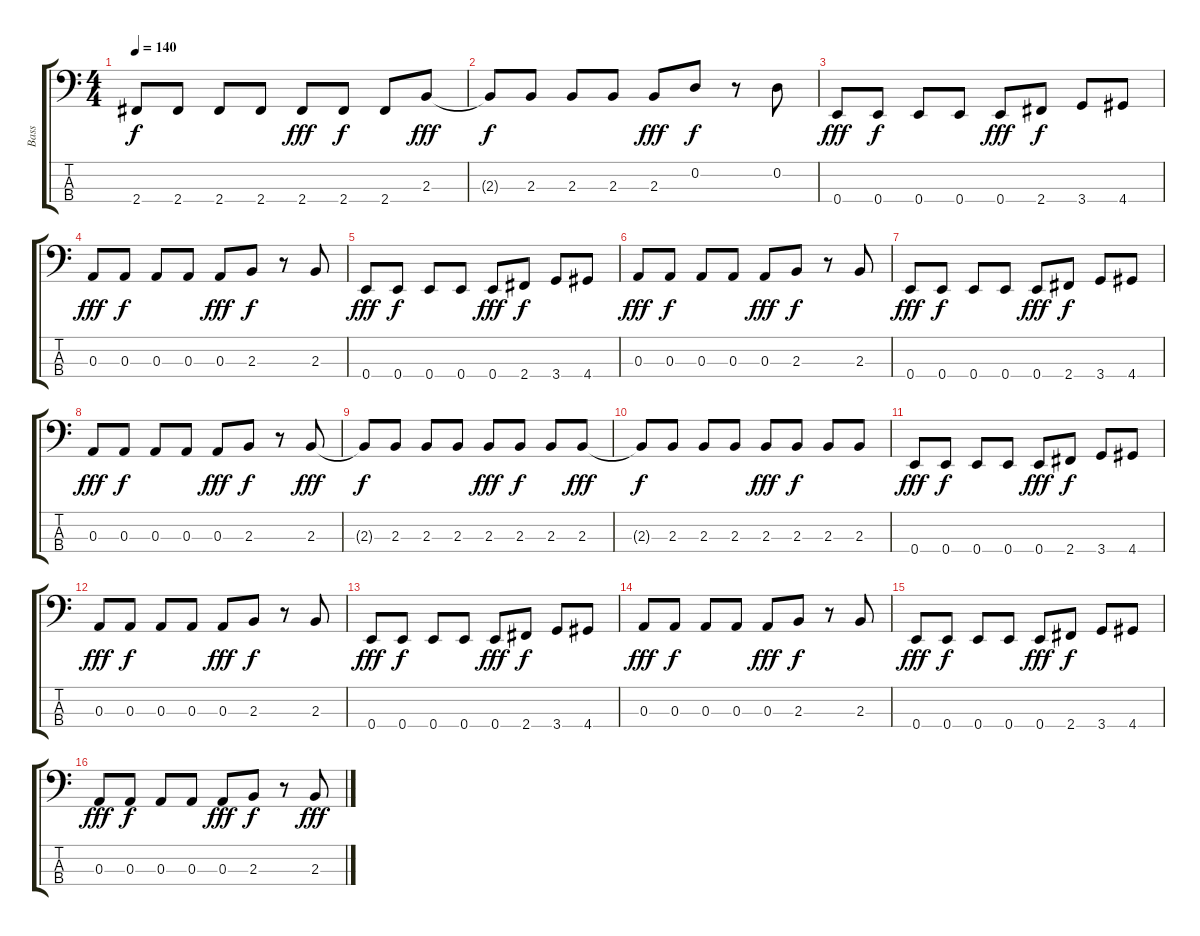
\track ("Bass" "Bass") {instrument electricbasspick}
\staff {score tabs}
\tuning (G2 D2 A1 E1) {hide}
\ts (4 4)
\tempo 140
\clef f4
\ks c
2.4{t}.8{dy f} 2.4.8 2.4.8 2.4.8 2.4.8{dy fff} 2.4.8{dy f} 2.4.8 2.3.8{dy fff} |
2.3{t}.8{dy f} 2.3.8 2.3.8 2.3.8 2.3.8{dy fff} 0.2.8{dy f} r.8 0.2.8 |
0.4.8{dy fff} 0.4.8{dy f} 0.4.8 0.4.8 0.4.8{dy fff} 2.4.8{dy f} 3.4.8 4.4.8 |
0.3.8{dy fff} 0.3.8{dy f} 0.3.8 0.3.8 0.3.8{dy fff} 2.3.8{dy f} r.8 2.3.8 |
0.4.8{dy fff} 0.4.8{dy f} 0.4.8 0.4.8 0.4.8{dy fff} 2.4.8{dy f} 3.4.8 4.4.8 |
0.3.8{dy fff} 0.3.8{dy f} 0.3.8 0.3.8 0.3.8{dy fff} 2.3.8{dy f} r.8 2.3.8 |
0.4.8{dy fff} 0.4.8{dy f} 0.4.8 0.4.8 0.4.8{dy fff} 2.4.8{dy f} 3.4.8 4.4.8 |
0.3.8{dy fff} 0.3.8{dy f} 0.3.8 0.3.8 0.3.8{dy fff} 2.3.8{dy f} r.8 2.3.8{dy fff} |
2.3{t}.8{dy f} 2.3.8 2.3.8 2.3.8 2.3.8{dy fff} 2.3.8{dy f} 2.3.8 2.3.8{dy fff} |
2.3{t}.8{dy f} 2.3.8 2.3.8 2.3.8 2.3.8{dy fff} 2.3.8{dy f} 2.3.8 2.3.8 |
0.4.8{dy fff} 0.4.8{dy f} 0.4.8 0.4.8 0.4.8{dy fff} 2.4.8{dy f} 3.4.8 4.4.8 |
0.3.8{dy fff} 0.3.8{dy f} 0.3.8 0.3.8 0.3.8{dy fff} 2.3.8{dy f} r.8 2.3.8 |
0.4.8{dy fff} 0.4.8{dy f} 0.4.8 0.4.8 0.4.8{dy fff} 2.4.8{dy f} 3.4.8 4.4.8 |
0.3.8{dy fff} 0.3.8{dy f} 0.3.8 0.3.8 0.3.8{dy fff} 2.3.8{dy f} r.8 2.3.8 |
0.4.8{dy fff} 0.4.8{dy f} 0.4.8 0.4.8 0.4.8{dy fff} 2.4.8{dy f} 3.4.8 4.4.8 |
0.3.8{dy fff} 0.3.8{dy f} 0.3.8 0.3.8 0.3.8{dy fff} 2.3.8{dy f} r.8 2.3.8{dy fff}
